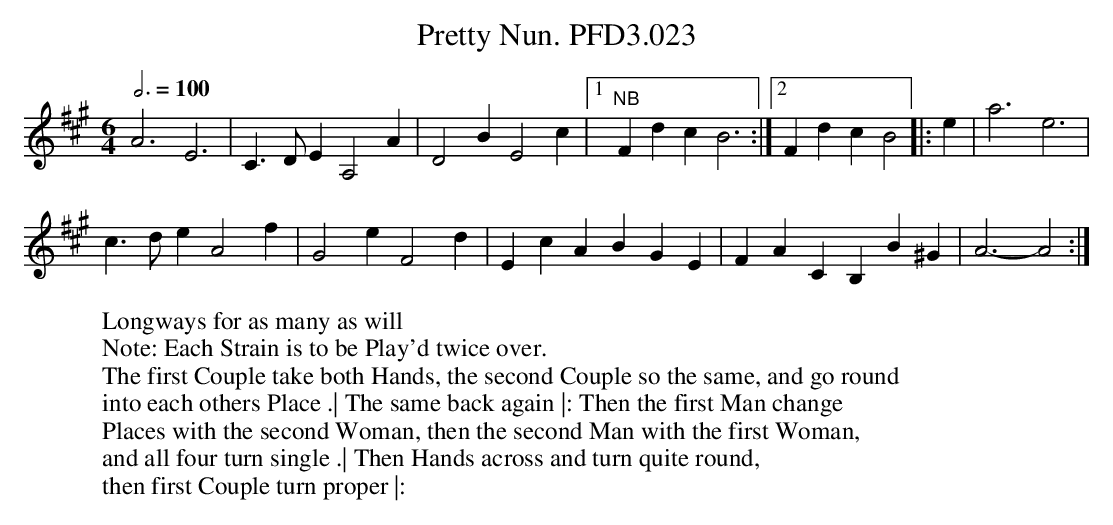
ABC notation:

X:1
T:Pretty Nun. PFD3.023
M:6/4
L:1/4
W:Longways for as many as will
W:Note: Each Strain is to be Play'd twice over.
W:The first Couple take both Hands, the second Couple so the same, and go round
W:into each others Place .| The same back again |: Then the first Man change
W:Places with the second Woman, then the second Man with the first Woman,
W:and all four turn single .| Then Hands across and turn quite round,
W:then first Couple turn proper |:
Q:3/4=100
K:A
A3 E3 | C>DE A,2A | D2B E2c |1 "NB" Fdc B3 :|[2 Fdc B2 |: e | a3 e3 |
c>de A2f | G2e F2d | EcA BGE |FAC B,B^G | A3- A2 :|
